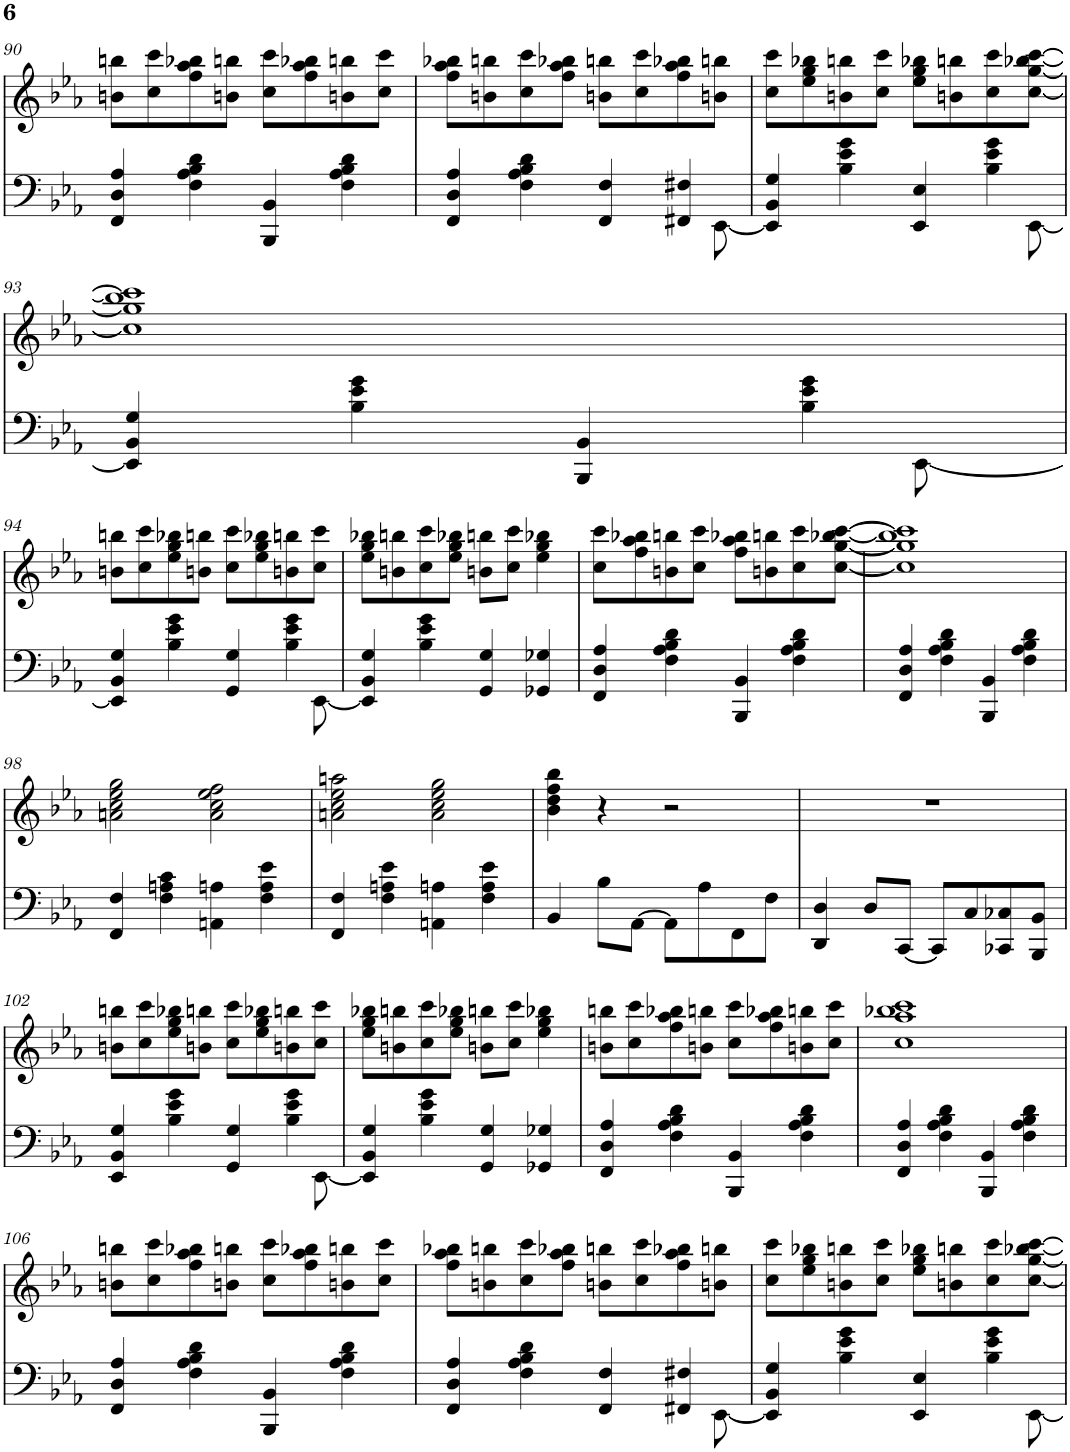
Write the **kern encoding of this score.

**kern	**kern
*part2	*part1
*staff2	*staff1
*I"Piano	*I"Piano
*I'Pno	*I'Pno
!!LO:PB:g=z
*clefF4	*clefG2
*k[b-e-a-]	*k[b-e-a-]
*E-:	*E-:
*M4/4	*M4/4
*met(c)	*met(c)
=90	=90
4FF/^^ 4D/^^ 4A-/^^	8bn\^^ 8bbn\^^L
.	8cc\^^ 8ccc\^^
4F\^^ 4A-\^^ 4B-\^^ 4d\^^	8ff\^^ 8aa-\^^ 8bb-X\^^
.	8bn\^^ 8bbn\^^J
4BBB-/^^ 4BB-/^^	8cc\^^ 8ccc\^^L
.	8ff\^^ 8aa-\^^ 8bb-X\^^
4F\^^ 4A-\^^ 4B-\^^ 4d\^^	8bn\^^ 8bbn\^^
.	8cc\^^ 8ccc\^^J
=91	=91
*^	*
4FF/^^ 4D/^^ 4A-/^^	2..ryy	8ff\^^ 8aa-\^^ 8bb-X\^^L
.	.	8bn\^^ 8bbn\^^
4F\^^ 4A-\^^ 4B-\^^ 4d\^^	.	8cc\^^ 8ccc\^^
.	.	8ff\^^ 8aa-\^^ 8bb-X\^^J
4FF/^^ 4F/^^	.	8bn\^^ 8bbn\^^L
.	.	8cc\^^ 8ccc\^^
4FF#X/^^ 4F#X/^^	.	8ff\^^ 8aa-\^^ 8bb-X\^^
.	[8EE-\	8bn\^^ 8bbn\^^J
=92	=92	=92
4EE-/]^^ 4BB-/^^ 4G/^^	2..ryy	8cc\^^ 8ccc\^^L
.	.	8ee-\^^ 8gg\^^ 8bb-X\^^
4B-\^^ 4e-\^^ 4g\^^	.	8bn\^^ 8bbn\^^
.	.	8cc\^^ 8ccc\^^J
4EE-/^^ 4E-/^^	.	8ee-\^^ 8gg\^^ 8bb-X\^^L
.	.	8bn\^^ 8bbn\^^
4B-\^^ 4e-\^^ 4g\^^	.	8cc\^^ 8ccc\^^
.	[8EE-\	[8cc\^^ [8gg\^^ [8bb-X\^^ [8ccc\^^J
!!LO:LB:g=z
=93	=93	=93
4EE-/]^^ 4BB-/^^ 4G/^^	2..ryy	1cc]^^ 1gg]^^ 1bb-]^^ 1ccc]^^
4B-\^^ 4e-\^^ 4g\^^	.	.
4BBB-/^^ 4BB-/^^	.	.
4B-\^^ 4e-\^^ 4g\^^	.	.
.	[8EE-\	.
!!LO:LB:g=z
=94	=94	=94
4EE-/]^^ 4BB-/^^ 4G/^^	2..ryy	8bn\^^ 8bbn\^^L
.	.	8cc\^^ 8ccc\^^
4B-\^^ 4e-\^^ 4g\^^	.	8ee-\^^ 8gg\^^ 8bb-X\^^
.	.	8bn\^^ 8bbn\^^J
4GG/^^ 4G/^^	.	8cc\^^ 8ccc\^^L
.	.	8ee-\^^ 8gg\^^ 8bb-X\^^
4B-\^^ 4e-\^^ 4g\^^	.	8bn\^^ 8bbn\^^
.	[8EE-\	8cc\^^ 8ccc\^^J
*v	*v	*
=95	=95
4EE-/]^^ 4BB-/^^ 4G/^^	8ee-\^^ 8gg\^^ 8bb-X\^^L
.	8bn\^^ 8bbn\^^
4B-\^^ 4e-\^^ 4g\^^	8cc\^^ 8ccc\^^
.	8ee-\^^ 8gg\^^ 8bb-X\^^J
4GG/^^ 4G/^^	8bn\^^ 8bbn\^^L
.	8cc\^^ 8ccc\^^J
4GG-X/^^ 4G-X/^^	4ee-\^^ 4gg\^^ 4bb-X\^^
=96	=96
4FF/^^ 4D/^^ 4A-/^^	8cc\^^ 8ccc\^^L
.	8ff\^^ 8aa-\^^ 8bb-X\^^
4F\^^ 4A-\^^ 4B-\^^ 4d\^^	8bn\^^ 8bbn\^^
.	8cc\^^ 8ccc\^^J
4BBB-/^^ 4BB-/^^	8ff\^^ 8aa-\^^ 8bb-X\^^L
.	8bn\^^ 8bbn\^^
4F\^^ 4A-\^^ 4B-\^^ 4d\^^	8cc\^^ 8ccc\^^
.	[8cc\^^ [8gg\^^ [8bb-X\^^ [8ccc\^^J
=97	=97
4FF/^^ 4D/^^ 4A-/^^	1cc]^^ 1gg]^^ 1bb-]^^ 1ccc]^^
4F\^^ 4A-\^^ 4B-\^^ 4d\^^	.
4BBB-/^^ 4BB-/^^	.
4F\^^ 4A-\^^ 4B-\^^ 4d\^^	.
!!LO:LB:g=z
=98	=98
4FF/^^ 4F/^^	2an\^^ 2cc\^^ 2ee-\^^ 2gg\^^
4F\^^ 4An\^^ 4c\^^	.
4AAn\^^ 4An\^^	2a\^^ 2cc\^^ 2ee-\^^ 2ff\^^
4F\^^ 4A\^^ 4e-\^^	.
=99	=99
4FF/^^ 4F/^^	2an\^^ 2cc\^^ 2ee-\^^ 2aan\^^
4F\^^ 4An\^^ 4e-\^^	.
4AAn\^^ 4An\^^	2a\^^ 2cc\^^ 2ee-\^^ 2gg\^^
4F\^^ 4A\^^ 4e-\^^	.
=100	=100
4BB-^^/	4b-\^^ 4dd\^^ 4ff\^^ 4bb-\^^
8B-^^\L	4r
[8AA-^^\J	.
8AA-^^\L]	2r
8A-\	.
8FF^^\	.
8F\J	.
=101	=101
4DD/^^ 4D/^^	1r
8D^^/L	.
[8CC^^/J	.
8CC^^/L]	.
8C/	.
8CC-X/^^ 8C-X/^^	.
8BBB-/^^ 8BB-/^^J	.
!!LO:LB:g=z
=102	=102
*^	*
4EE-/^^ 4BB-/^^ 4G/^^	2..ryy	8bn\^^ 8bbn\^^L
.	.	8cc\^^ 8ccc\^^
4B-\^^ 4e-\^^ 4g\^^	.	8ee-\^^ 8gg\^^ 8bb-X\^^
.	.	8bn\^^ 8bbn\^^J
4GG/^^ 4G/^^	.	8cc\^^ 8ccc\^^L
.	.	8ee-\^^ 8gg\^^ 8bb-X\^^
4B-\^^ 4e-\^^ 4g\^^	.	8bn\^^ 8bbn\^^
.	[8EE-\	8cc\^^ 8ccc\^^J
*v	*v	*
=103	=103
4EE-/]^^ 4BB-/^^ 4G/^^	8ee-\^^ 8gg\^^ 8bb-X\^^L
.	8bn\^^ 8bbn\^^
4B-\^^ 4e-\^^ 4g\^^	8cc\^^ 8ccc\^^
.	8ee-\^^ 8gg\^^ 8bb-X\^^J
4GG/^^ 4G/^^	8bn\^^ 8bbn\^^L
.	8cc\^^ 8ccc\^^J
4GG-X/^^ 4G-X/^^	4ee-\^^ 4gg\^^ 4bb-X\^^
=104	=104
4FF/^^ 4D/^^ 4A-/^^	8bn\^^ 8bbn\^^L
.	8cc\^^ 8ccc\^^
4F\^^ 4A-\^^ 4B-\^^ 4d\^^	8ff\^^ 8aa-\^^ 8bb-X\^^
.	8bn\^^ 8bbn\^^J
4BBB-/^^ 4BB-/^^	8cc\^^ 8ccc\^^L
.	8ff\^^ 8aa-\^^ 8bb-X\^^
4F\^^ 4A-\^^ 4B-\^^ 4d\^^	8bn\^^ 8bbn\^^
.	8cc\^^ 8ccc\^^J
=105	=105
4FF/^^ 4D/^^ 4A-/^^	1cc^^ 1aa-^^ 1bb-X^^ 1ccc^^
4F\^^ 4A-\^^ 4B-\^^ 4d\^^	.
4BBB-/^^ 4BB-/^^	.
4F\^^ 4A-\^^ 4B-\^^ 4d\^^	.
!!LO:LB:g=z
=106	=106
4FF/^^ 4D/^^ 4A-/^^	8bn\^^ 8bbn\^^L
.	8cc\^^ 8ccc\^^
4F\^^ 4A-\^^ 4B-\^^ 4d\^^	8ff\^^ 8aa-\^^ 8bb-X\^^
.	8bn\^^ 8bbn\^^J
4BBB-/^^ 4BB-/^^	8cc\^^ 8ccc\^^L
.	8ff\^^ 8aa-\^^ 8bb-X\^^
4F\^^ 4A-\^^ 4B-\^^ 4d\^^	8bn\^^ 8bbn\^^
.	8cc\^^ 8ccc\^^J
=107	=107
*^	*
4FF/^^ 4D/^^ 4A-/^^	2..ryy	8ff\^^ 8aa-\^^ 8bb-X\^^L
.	.	8bn\^^ 8bbn\^^
4F\^^ 4A-\^^ 4B-\^^ 4d\^^	.	8cc\^^ 8ccc\^^
.	.	8ff\^^ 8aa-\^^ 8bb-X\^^J
4FF/^^ 4F/^^	.	8bn\^^ 8bbn\^^L
.	.	8cc\^^ 8ccc\^^
4FF#X/^^ 4F#X/^^	.	8ff\^^ 8aa-\^^ 8bb-X\^^
.	[8EE-\	8bn\^^ 8bbn\^^J
=108	=108	=108
4EE-/]^^ 4BB-/^^ 4G/^^	2..ryy	8cc\^^ 8ccc\^^L
.	.	8ee-\^^ 8gg\^^ 8bb-X\^^
4B-\^^ 4e-\^^ 4g\^^	.	8bn\^^ 8bbn\^^
.	.	8cc\^^ 8ccc\^^J
4EE-/^^ 4E-/^^	.	8ee-\^^ 8gg\^^ 8bb-X\^^L
.	.	8bn\^^ 8bbn\^^
4B-\^^ 4e-\^^ 4g\^^	.	8cc\^^ 8ccc\^^
.	[8EE-\	[8cc\^^ [8gg\^^ [8bb-X\^^ [8ccc\^^J
*v	*v	*
=	=
*-	*-
